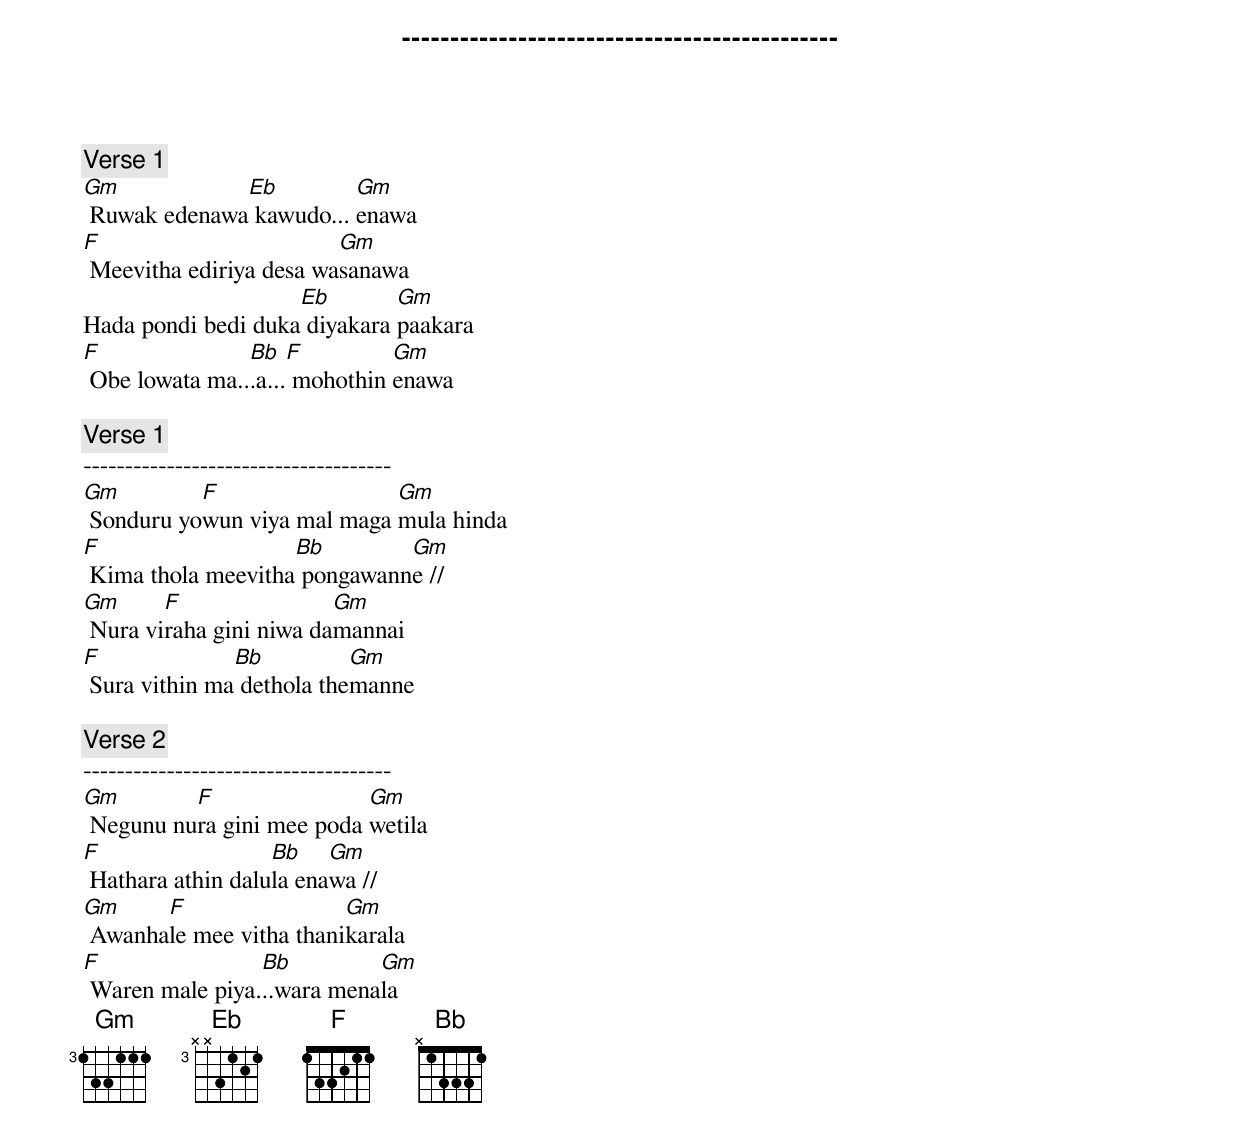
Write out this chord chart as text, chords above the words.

[Verse 1]
---------------------------------------------
Gm            Eb         Gm
 Ruwak edenawa kawudo... enawa
F                        Gm
 Meevitha ediriya desa wasanawa
                    Eb        Gm
Hada pondi bedi duka diyakara paakara
F               Bb   F         Gm
 Obe lowata ma...a... mohothin enawa

[Verse 1]
-------------------------------------
Gm         F                 Gm
 Sonduru yowun viya mal maga mula hinda
F                   Bb        Gm
 Kima thola meevitha pongawanne //
Gm      F                Gm
 Nura viraha gini niwa damannai
F              Bb          Gm
 Sura vithin ma dethola themanne

[Verse 2]
-------------------------------------
Gm        F                Gm
 Negunu nura gini mee poda wetila
F                  Bb    Gm
 Hathara athin dalula enawa //
Gm     F                 Gm
 Awanhale mee vitha thanikarala
F                Bb         Gm
 Waren male piya...wara menala
